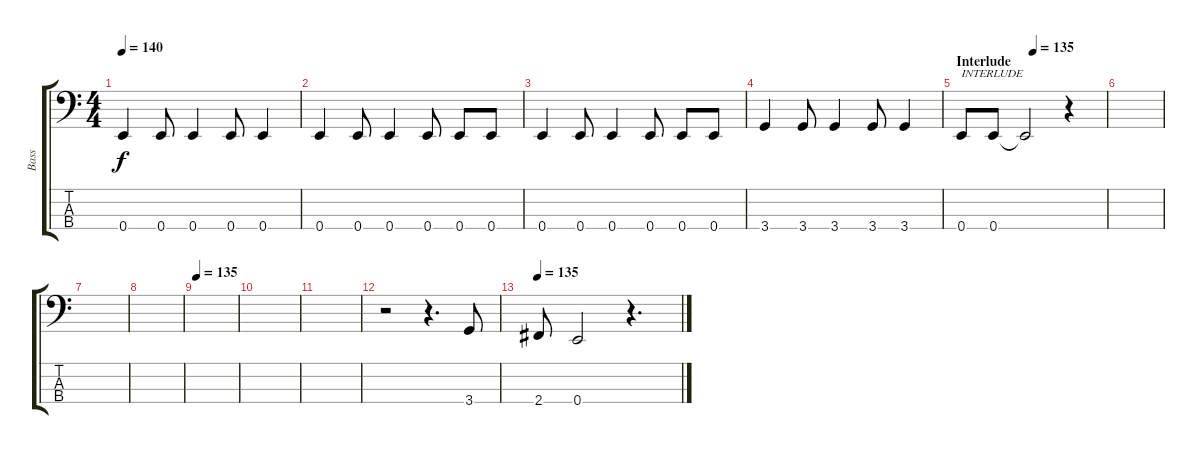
\track ("Bass" "Bass") {instrument electricbasspick}
\staff {score tabs}
\tuning (G2 D2 A1 E1) {hide}
\ts (4 4)
\tempo 140
\clef f4
\ks c
0.4.4{dy f} 0.4.8 0.4.4 0.4.8 0.4.4 |
0.4.4 0.4.8 0.4.4 0.4.8 0.4.8 0.4.8 |
0.4.4 0.4.8 0.4.4 0.4.8 0.4.8 0.4.8 |
3.4.4 3.4.8 3.4.4 3.4.8 3.4.4 |
\section ("" "Interlude")
\tempo (135 0.5)
0.4.8{txt "INTERLUDE" instrument slapbass2} 0.4.8 0.4{t}.2 r.4 |
|
|
|
\tempo 135
|
|
|
r.2 r.4{d} 3.4.8{instrument slapbass2} |
\tempo 135
2.4.8 0.4.2 r.4{d}
